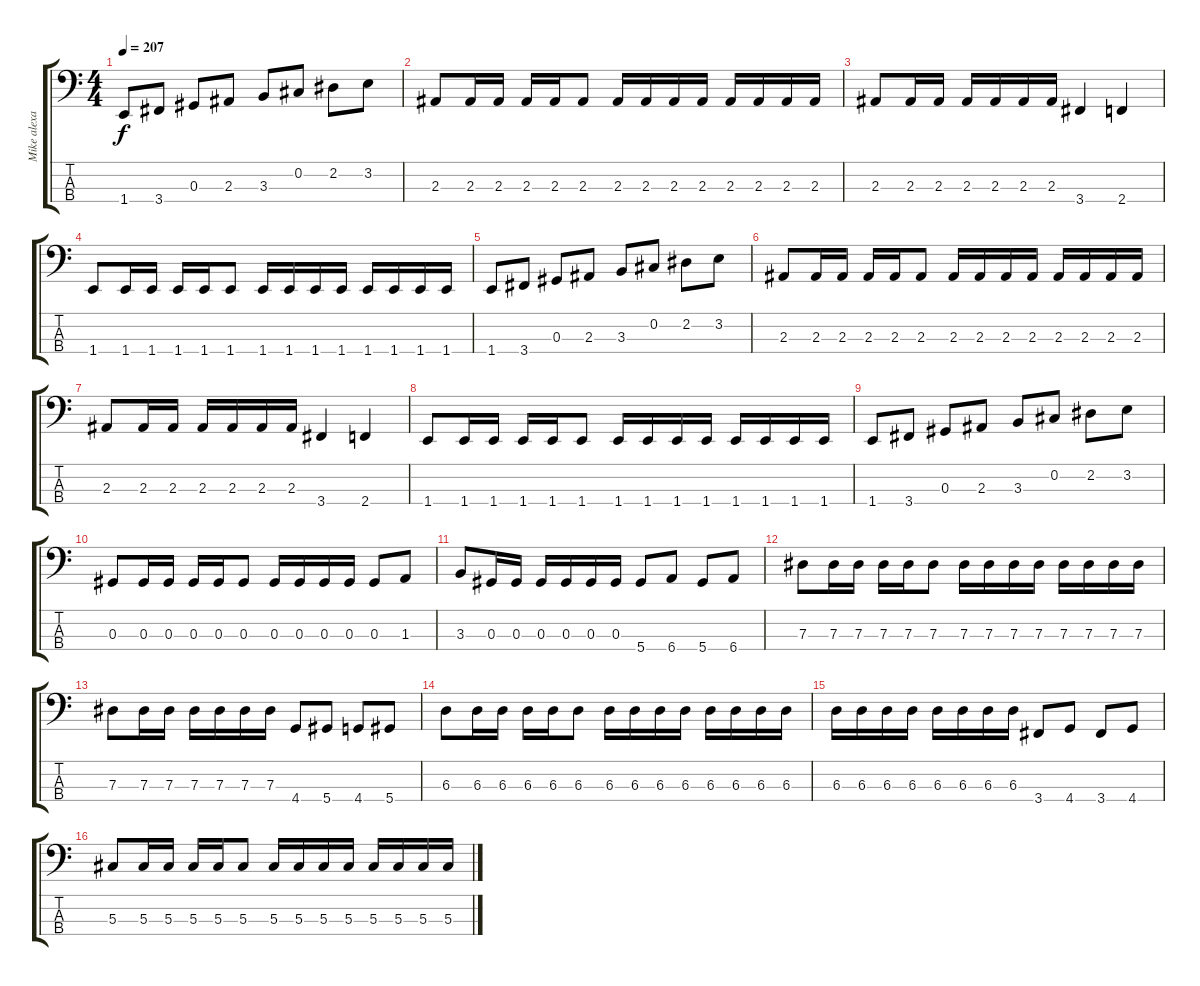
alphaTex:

\track ("Mike alexander" "Mike alexa") {instrument electricbasspick}
\staff {score tabs}
\tuning (Gb2 Db2 Ab1 Eb1) {hide}
\ts (4 4)
\tempo 207
\clef f4
\ks c
1.4.8{dy f} 3.4.8 0.3.8 2.3.8 3.3.8 0.2.8 2.2.8 3.2.8 |
2.3.8 2.3.16 2.3.16 2.3.16 2.3.16 2.3.8 2.3.16 2.3.16 2.3.16 2.3.16 2.3.16 2.3.16 2.3.16 2.3.16 |
2.3.8 2.3.16 2.3.16 2.3.16 2.3.16 2.3.16 2.3.16 3.4.4 2.4.4 |
1.4.8 1.4.16 1.4.16 1.4.16 1.4.16 1.4.8 1.4.16 1.4.16 1.4.16 1.4.16 1.4.16 1.4.16 1.4.16 1.4.16 |
1.4.8 3.4.8 0.3.8 2.3.8 3.3.8 0.2.8 2.2.8 3.2.8 |
2.3.8 2.3.16 2.3.16 2.3.16 2.3.16 2.3.8 2.3.16 2.3.16 2.3.16 2.3.16 2.3.16 2.3.16 2.3.16 2.3.16 |
2.3.8 2.3.16 2.3.16 2.3.16 2.3.16 2.3.16 2.3.16 3.4.4 2.4.4 |
1.4.8 1.4.16 1.4.16 1.4.16 1.4.16 1.4.8 1.4.16 1.4.16 1.4.16 1.4.16 1.4.16 1.4.16 1.4.16 1.4.16 |
1.4.8 3.4.8 0.3.8 2.3.8 3.3.8 0.2.8 2.2.8 3.2.8 |
0.3.8 0.3.16 0.3.16 0.3.16 0.3.16 0.3.8 0.3.16 0.3.16 0.3.16 0.3.16 0.3.8 1.3.8 |
3.3.8 0.3.16 0.3.16 0.3.16 0.3.16 0.3.16 0.3.16 5.4.8 6.4.8 5.4.8 6.4.8 |
7.3.8 7.3.16 7.3.16 7.3.16 7.3.16 7.3.8 7.3.16 7.3.16 7.3.16 7.3.16 7.3.16 7.3.16 7.3.16 7.3.16 |
7.3.8 7.3.16 7.3.16 7.3.16 7.3.16 7.3.16 7.3.16 4.4.8 5.4.8 4.4.8 5.4.8 |
6.3.8 6.3.16 6.3.16 6.3.16 6.3.16 6.3.8 6.3.16 6.3.16 6.3.16 6.3.16 6.3.16 6.3.16 6.3.16 6.3.16 |
6.3.16 6.3.16 6.3.16 6.3.16 6.3.16 6.3.16 6.3.16 6.3.16 3.4.8 4.4.8 3.4.8 4.4.8 |
5.3.8 5.3.16 5.3.16 5.3.16 5.3.16 5.3.8 5.3.16 5.3.16 5.3.16 5.3.16 5.3.16 5.3.16 5.3.16 5.3.16
